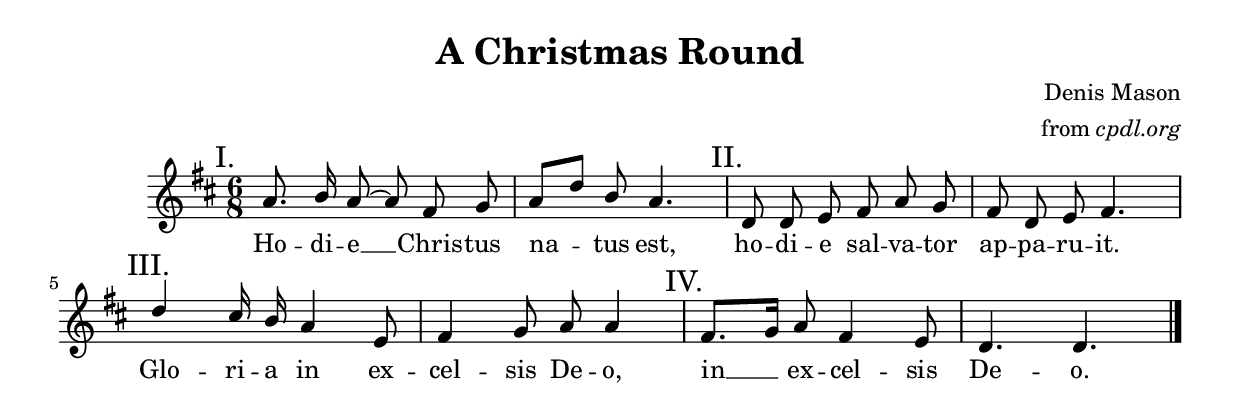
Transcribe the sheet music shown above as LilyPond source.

\version "2.14.2"
\include "util.ly"
\header {
    title = "A Christmas Round"
    composer = "Denis Mason"
    arranger = \markup { "from" \italic "cpdl.org"}
  }

global = {
  \key d \major
  \time 6/8
  \autoBeamOff
}

sopMusic = \relative c'' {
  \mark "I."
  a8. b16 a8~ a fis g |
  a[ d] b a4. |
  
  \mark "II."
  d,8 d e fis a g |
  fis d e fis4. | \break
  
  \mark "III."
  d'4 cis16 b a4 e8 |
  fis4 g8 a8 a4 |
  
  \mark "IV."
  fis8.[ g16] a8 fis4 e8 |
  d4. d \bar "|."
}
sopWords = \lyricmode {
  
}

altoMusic = \relative c' {
  
}
altoWords = \lyricmode {
  Ho -- di -- e __ Chris -- tus na -- tus est,
  ho -- di -- e sal -- va -- tor ap -- pa -- ru -- it.
  Glo -- ri -- a in ex -- cel -- sis De -- o,
  in __ ex -- cel -- sis De -- o.
}
altoWordsII = \lyricmode {
}
altoWordsIII = \lyricmode {
}
altoWordsIV = \lyricmode {
}
altoWordsV = \lyricmode {
}
altoWordsVI = \lyricmode {
}
tenorMusic = \relative c' {
}
tenorWords = \lyricmode {

}

bassMusic = \relative c {
}
bassWords = \lyricmode {

}

pianoRH = \relative c' {
  
}
pianoLH = \relative c' {
  
}

\score {
  <<
   \new ChoirStaff <<
%    \new Lyrics = sopranos \with { \override VerticalAxisGroup #'nonstaff-relatedstaff-spacing = #'((basic-distance . 1)) }
    \new Staff = women <<
      \new Voice = "sopranos" { \voiceOne << \global \sopMusic >> }
      \new Voice = "altos" { \voiceTwo << \global \altoMusic >> }
    >>
    \new Lyrics \with { alignAboveContext = #"women" \override VerticalAxisGroup #'nonstaff-relatedstaff-spacing = #'((basic-distance . 1))} \lyricsto "sopranos" \sopWords
    \new Lyrics = "altosVI"  \with { alignBelowContext = #"women" } \lyricsto "sopranos" \altoWordsVI
    \new Lyrics = "altosV"  \with { alignBelowContext = #"women" } \lyricsto "sopranos" \altoWordsV
    \new Lyrics = "altosIV"  \with { alignBelowContext = #"women" } \lyricsto "sopranos" \altoWordsIV
    \new Lyrics = "altosIII"  \with { alignBelowContext = #"women" } \lyricsto "sopranos" \altoWordsIII
    \new Lyrics = "altosII"  \with { alignBelowContext = #"women" } \lyricsto "sopranos" \altoWordsII
    \new Lyrics = "altos"  \with { alignBelowContext = #"women" } \lyricsto "sopranos" \altoWords
   
  >>
%    \new PianoStaff << \new Staff { \new Voice { \pianoRH } } \new Staff { \clef "bass" \pianoLH } >>
  >>
  \layout { }
  
  \midi {
    \tempo 4 = 100
    \set Staff.midiInstrument = "flute"
  
    \context {
      \Voice
      \remove "Dynamic_performer"
    }
  }
}
